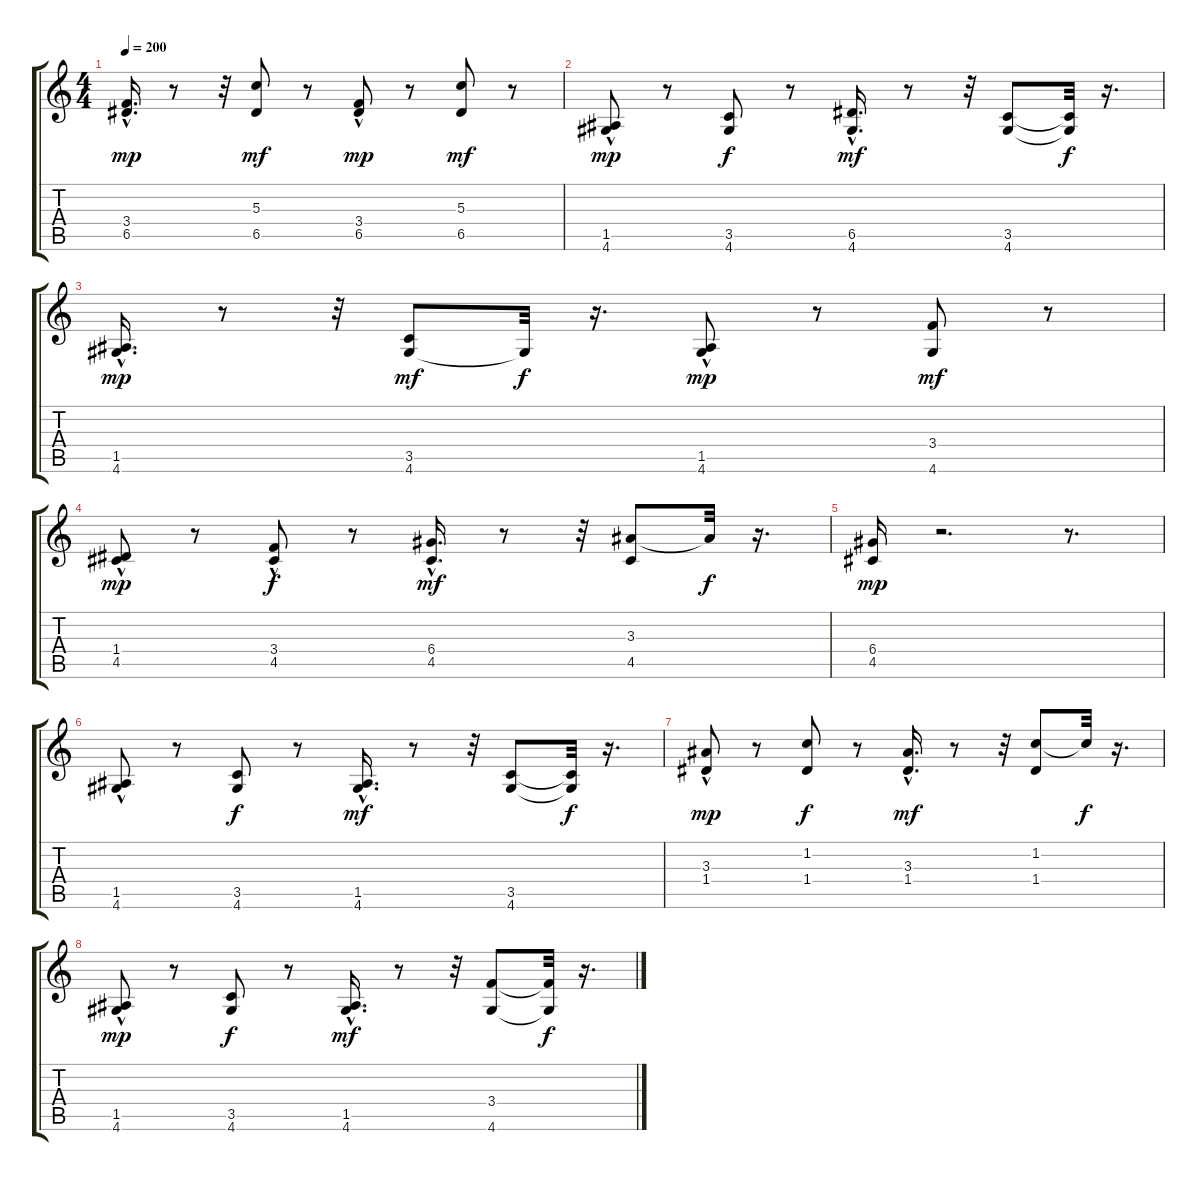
\track "" {instrument electricguitarmuted}
\staff {score tabs}
\tuning (E4 B3 G3 D3 A2 E2) {hide}
\ts (4 4)
\tempo 200
\clef g2
\ks c
(3.4{hac} 6.5).16{d dy mp} r.8 r.32 (5.3 6.5).8{dy mf} r.8 (3.4{hac} 6.5).8{dy mp} r.8 (5.3 6.5).8{dy mf} r.8 |
(1.5 4.6{hac}).8{dy mp} r.8 (3.5 4.6).8{dy f} r.8 (6.5 4.6{hac}).16{d dy mf} r.8 r.32 (3.5 4.6).8 (3.5{t} 4.6{t}).32{dy f} r.16{d} |
(1.5{hac} 4.6).16{d dy mp} r.8 r.32 (3.5 4.6).8{dy mf} 4.6{t}.32{dy f} r.16{d} (1.5{hac} 4.6).8{dy mp} r.8 (3.4 4.6).8{dy mf} r.8 |
(1.4 4.5{hac}).8{dy mp} r.8 (3.4{hac} 4.5).8{dy f} r.8 (6.4 4.5{hac}).16{d dy mf} r.8 r.32 (3.3 4.5).8 3.3{t}.32{dy f} r.16{d} |
(6.4 4.5).16{dy mp} r.2{d} r.8{d} |
(1.5 4.6{hac}).8 r.8 (3.5 4.6).8{dy f} r.8 (1.5 4.6{hac}).16{d dy mf} r.8 r.32 (3.5 4.6).8 (3.5{t} 4.6{t}).32{dy f} r.16{d} |
(3.3 1.4{hac}).8{dy mp} r.8 (1.2 1.4).8{dy f} r.8 (3.3 1.4{hac}).16{d dy mf} r.8 r.32 (1.2 1.4).8 1.2{t}.32{dy f} r.16{d} |
(1.5 4.6{hac}).8{dy mp} r.8 (3.5 4.6).8{dy f} r.8 (1.5 4.6{hac}).16{d dy mf} r.8 r.32 (3.4 4.6).8 (3.4{t} 4.6{t}).32{dy f} r.16{d}
